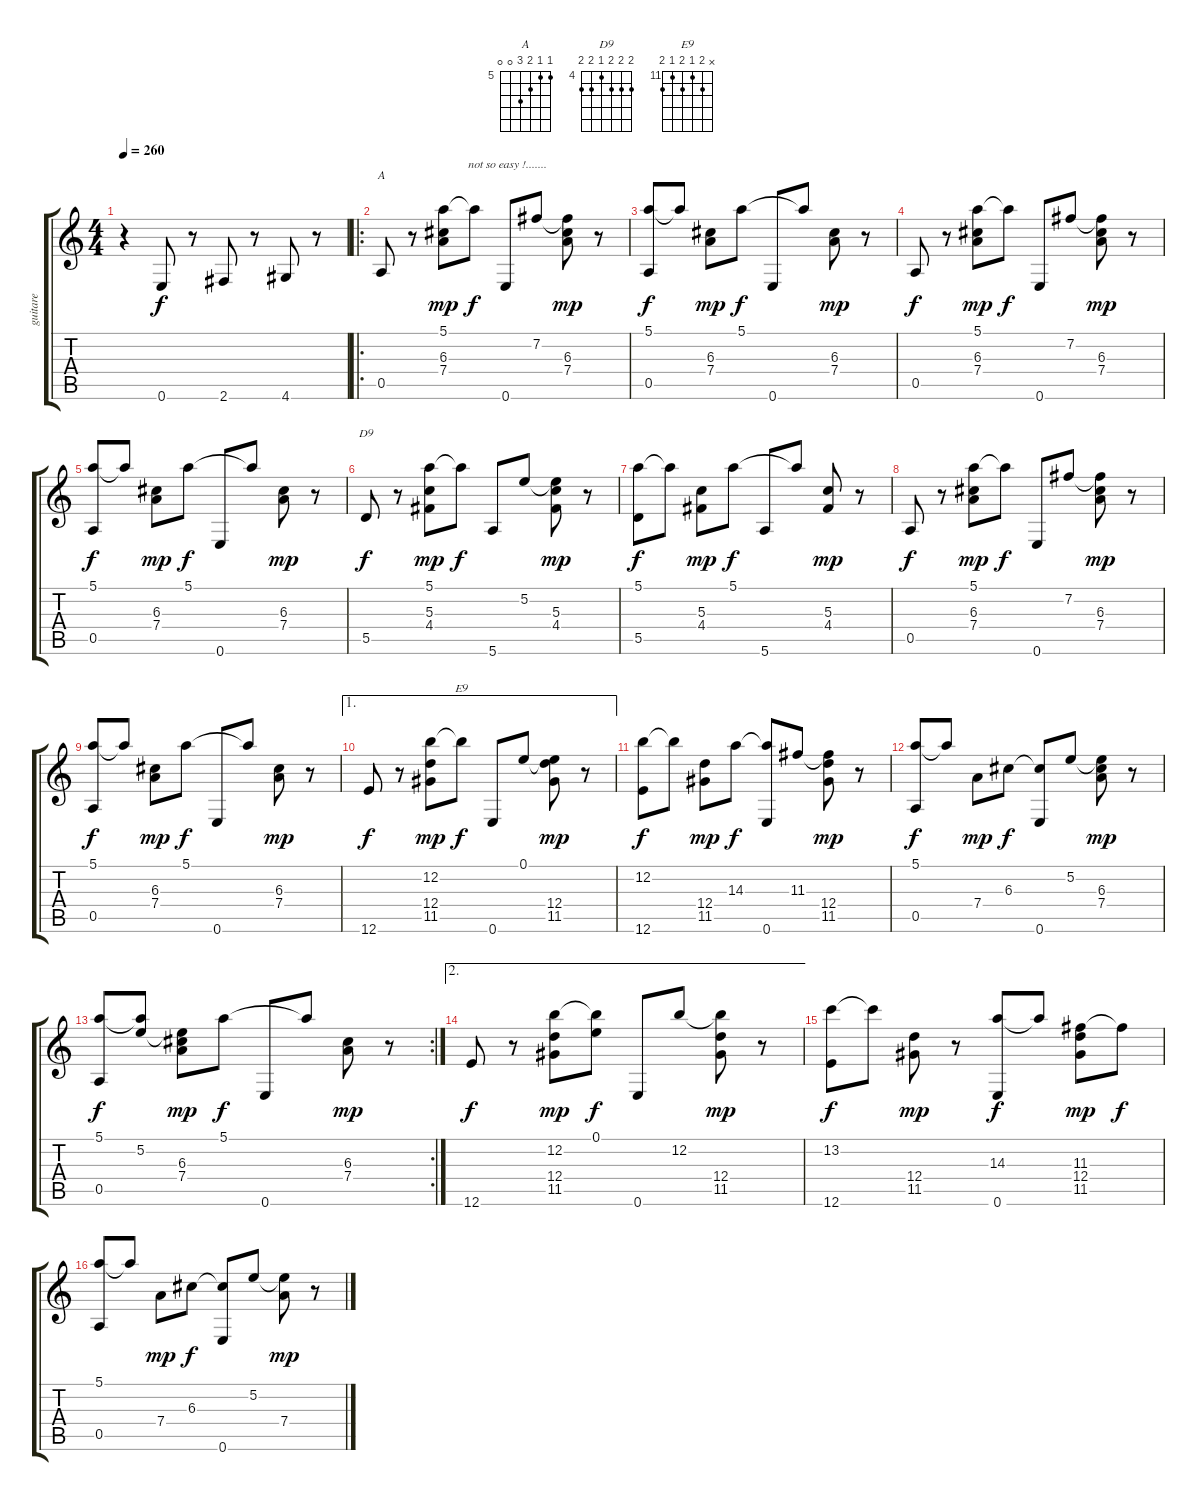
\track ("guitare" "guitare") {instrument acousticguitarnylon}
\staff {score tabs}
\tuning (E4 B3 G3 D3 A2 E2) {hide}
\chord ("A" 5 5 6 7 0 0) {firstfret 5}
\chord ("D9" 5 5 5 4 5 5) {firstfret 4}
\chord ("E9" x 12 11 12 11 12) {firstfret 11}
\ts (4 4)
\tempo 260
\clef g2
\ks c
r.4{dy f instrument acousticguitarnylon} 0.6.8 r.8 2.6.8 r.8 4.6.8 r.8 |
\ro
0.5.8{ch "A" txt "                             not so easy !......."} r.8 (5.1 6.3 7.4).8{dy mp} 5.1{t}.8{dy f} 0.6.8 7.2.8 (7.2{t} 6.3 7.4).8{dy mp} r.8 |
(5.1 0.5).8{dy f} 5.1{t}.8 (6.3 7.4).8{dy mp} 5.1.8{dy f} 0.6.8 5.1{t}.8 (6.3 7.4).8{dy mp} r.8 |
0.5.8{dy f} r.8 (5.1 6.3 7.4).8{dy mp} 5.1{t}.8{dy f} 0.6.8 7.2.8 (7.2{t} 6.3 7.4).8{dy mp} r.8 |
(5.1 0.5).8{dy f} 5.1{t}.8 (6.3 7.4).8{dy mp} 5.1.8{dy f} 0.6.8 5.1{t}.8 (6.3 7.4).8{dy mp} r.8 |
5.5.8{ch "D9" dy f} r.8 (5.1 5.3 4.4).8{dy mp} 5.1{t}.8{dy f} 5.6.8 5.2.8 (5.2{t} 5.3 4.4).8{dy mp} r.8 |
(5.1 5.5).8{dy f} 5.1{t}.8 (5.3 4.4).8{dy mp} 5.1.8{dy f} 5.6.8 5.1{t}.8 (5.3 4.4).8{dy mp} r.8 |
0.5.8{dy f} r.8 (5.1 6.3 7.4).8{dy mp} 5.1{t}.8{dy f} 0.6.8 7.2.8 (7.2{t} 6.3 7.4).8{dy mp} r.8 |
(5.1 0.5).8{dy f} 5.1{t}.8 (6.3 7.4).8{dy mp} 5.1.8{dy f} 0.6.8 5.1{t}.8 (6.3 7.4).8{dy mp} r.8 |
\ae 1
12.6.8{dy f} r.8 (12.2 12.4 11.5).8{dy mp} 12.2{t}.8{ch "E9" dy f} 0.6.8 0.1.8 (0.1{t} 12.4 11.5).8{dy mp} r.8 |
(12.2 12.6).8{dy f} 12.2{t}.8 (12.4 11.5).8{dy mp} 14.3.8{dy f} (14.3{t} 0.6).8 11.3.8 (11.3{t} 12.4 11.5).8{dy mp} r.8 |
(5.1 0.5).8{dy f} 5.1{t}.8 7.4.8{dy mp} 6.3.8{dy f} (6.3{t} 0.6).8 5.2.8 (5.2{t} 6.3 7.4).8{dy mp} r.8 |
\rc 2
(5.1 0.5).8{dy f} (5.1{t} 5.2).8 (5.2{t} 6.3 7.4).8{dy mp} 5.1.8{dy f} 0.6.8 5.1{t}.8 (6.3 7.4).8{dy mp} r.8 |
\ae 2
12.6.8{dy f} r.8 (12.2 12.4 11.5).8{dy mp} (0.1 12.2{t}).8{dy f} 0.6.8 12.2.8 (12.2{t} 12.4 11.5).8{dy mp} r.8 |
(13.2 12.6).8{dy f} 13.2{t}.8 (12.4 11.5).8{dy mp} r.8 (14.3 0.6).8{dy f} 14.3{t}.8 (11.3 12.4 11.5).8{dy mp} 11.3{t}.8{dy f} |
(5.1 0.5).8 5.1{t}.8 7.4.8{dy mp} 6.3.8{dy f} (6.3{t} 0.6).8 5.2.8 (5.2{t} 7.4).8{dy mp} r.8
